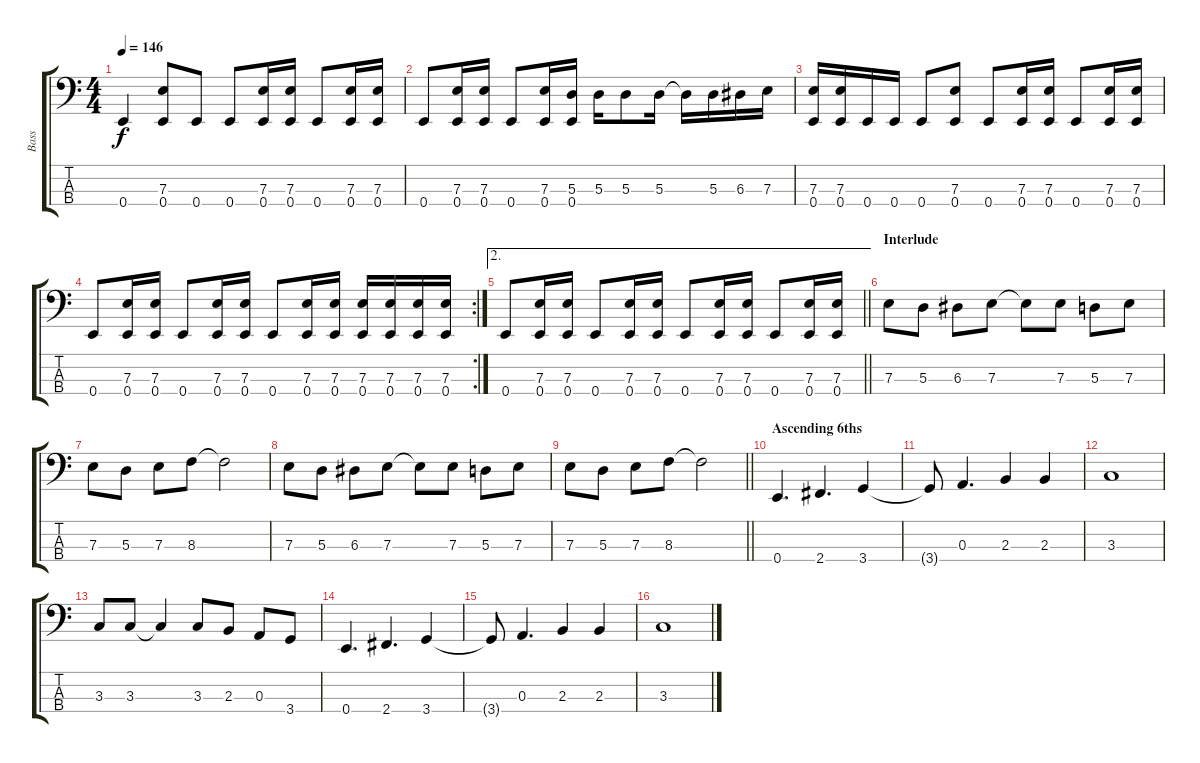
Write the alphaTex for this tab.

\track ("Bass" "Bass") {instrument electricbasspick}
\staff {score tabs}
\tuning (G2 D2 A1 E1) {hide}
\ts (4 4)
\tempo 146
\clef f4
\ks c
0.4.4{dy f} (7.3 0.4).8 0.4.8 0.4.8 (7.3 0.4).16 (7.3 0.4).16 0.4.8 (7.3 0.4).16 (7.3 0.4).16 |
0.4.8 (7.3 0.4).16 (7.3 0.4).16 0.4.8 (7.3 0.4).16 (5.3 0.4).16 5.3.16 5.3.8 5.3.16 5.3{t}.16 5.3.16 6.3.16 7.3.16 |
(7.3 0.4).16 (7.3 0.4).16 0.4.16 0.4.16 0.4.8 (7.3 0.4).8 0.4.8 (7.3 0.4).16 (7.3 0.4).16 0.4.8 (7.3 0.4).16 (7.3 0.4).16 |
\rc 2
0.4.8 (7.3 0.4).16 (7.3 0.4).16 0.4.8 (7.3 0.4).16 (7.3 0.4).16 0.4.8 (7.3 0.4).16 (7.3 0.4).16 (7.3 0.4).16 (7.3 0.4).16 (7.3 0.4).16 (7.3 0.4).16 |
\ae 2
\barLineRight lightlight
0.4.8 (7.3 0.4).16 (7.3 0.4).16 0.4.8 (7.3 0.4).16 (7.3 0.4).16 0.4.8 (7.3 0.4).16 (7.3 0.4).16 0.4.8 (7.3 0.4).16 (7.3 0.4).16 |
\section ("" "Interlude")
7.3.8 5.3.8 6.3.8 7.3.8 7.3{t}.8 7.3.8 5.3.8 7.3.8 |
7.3.8 5.3.8 7.3.8 8.3.8 8.3{t}.2 |
7.3.8 5.3.8 6.3.8 7.3.8 7.3{t}.8 7.3.8 5.3.8 7.3.8 |
\barLineRight lightlight
7.3.8 5.3.8 7.3.8 8.3.8 8.3{t}.2 |
\section ("" "Ascending 6ths")
0.4.4{d} 2.4.4{d} 3.4.4 |
3.4{t}.8 0.3.4{d} 2.3.4 2.3.4 |
3.3.1 |
3.3.8 3.3.8 3.3{t}.4 3.3.8 2.3.8 0.3.8 3.4.8 |
0.4.4{d} 2.4.4{d} 3.4.4 |
3.4{t}.8 0.3.4{d} 2.3.4 2.3.4 |
3.3.1
